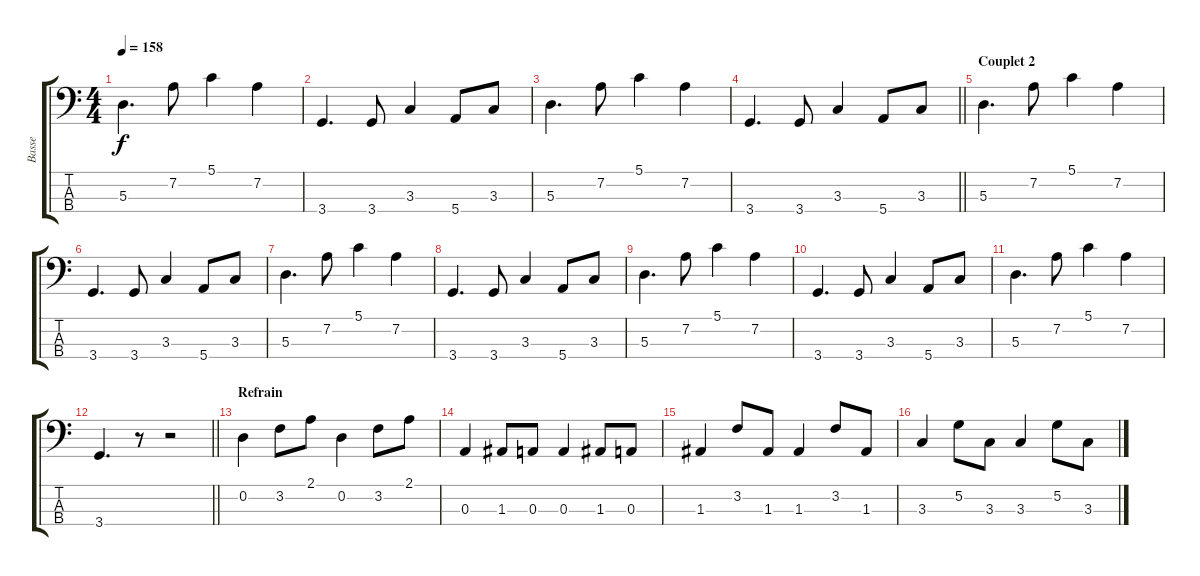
\track ("Basse" "Basse") {instrument electricbasspick}
\staff {score tabs}
\tuning (G2 D2 A1 E1) {hide}
\ts (4 4)
\tempo 158
\clef f4
\ks c
5.3.4{d dy f} 7.2.8 5.1.4 7.2.4 |
3.4.4{d} 3.4.8 3.3.4 5.4.8 3.3.8 |
5.3.4{d} 7.2.8 5.1.4 7.2.4 |
\barLineRight lightlight
3.4.4{d} 3.4.8 3.3.4 5.4.8 3.3.8 |
\section ("" "Couplet 2")
5.3.4{d} 7.2.8 5.1.4 7.2.4 |
3.4.4{d} 3.4.8 3.3.4 5.4.8 3.3.8 |
5.3.4{d} 7.2.8 5.1.4 7.2.4 |
3.4.4{d} 3.4.8 3.3.4 5.4.8 3.3.8 |
5.3.4{d} 7.2.8 5.1.4 7.2.4 |
3.4.4{d} 3.4.8 3.3.4 5.4.8 3.3.8 |
5.3.4{d} 7.2.8 5.1.4 7.2.4 |
\barLineRight lightlight
3.4.4{d} r.8 r.2 |
\section ("" "Refrain")
0.2.4 3.2.8 2.1.8 0.2.4 3.2.8 2.1.8 |
0.3.4 1.3.8 0.3.8 0.3.4 1.3.8 0.3.8 |
1.3.4 3.2.8 1.3.8 1.3.4 3.2.8 1.3.8 |
3.3.4 5.2.8 3.3.8 3.3.4 5.2.8 3.3.8
